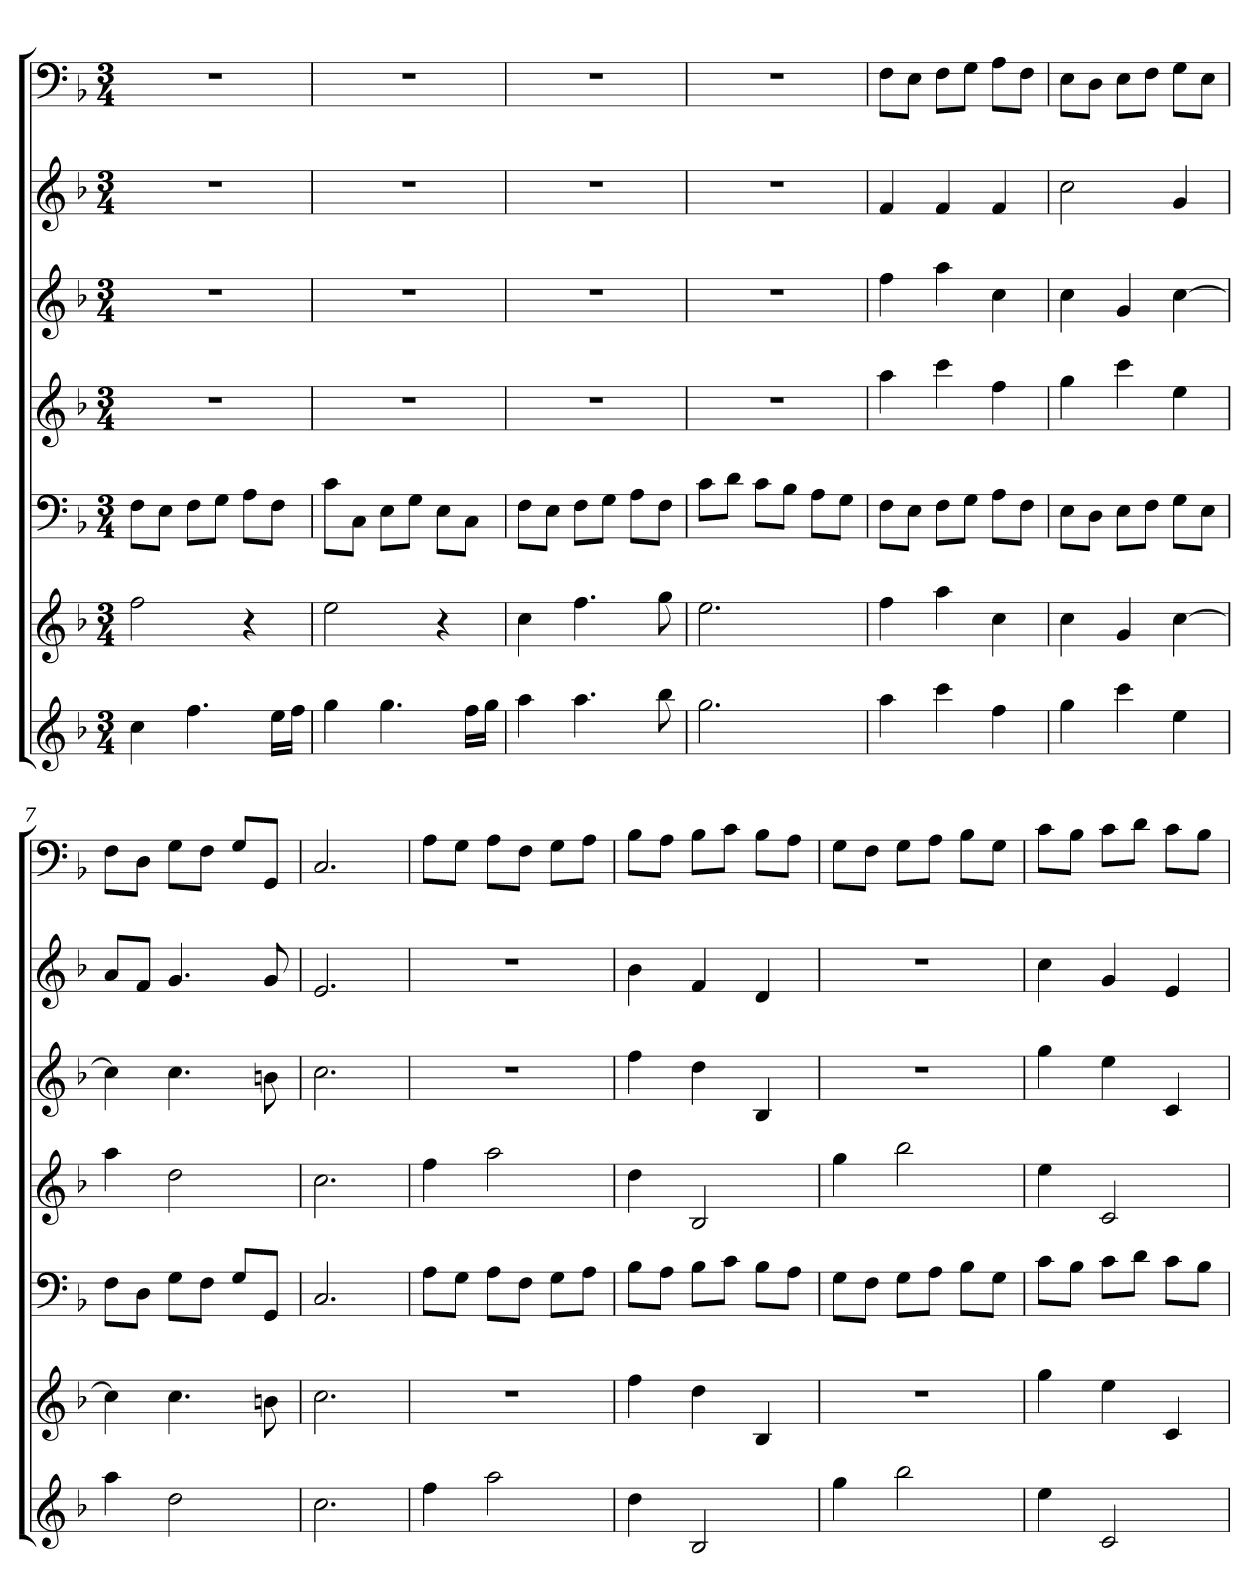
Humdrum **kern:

**kern	**kern	**kern	**kern	**kern	**kern	**kern
*part7	*part6	*part5	*part4	*part3	*part2	*part1
*staff7	*staff6	*staff5	*staff4	*staff3	*staff2	*staff1
*k[b-]	*k[b-]	*k[b-]	*k[b-]	*k[b-]	*k[b-]	*k[b-]
*F:	*F:	*F:	*F:	*F:	*F:	*F:
*M3/4	*M3/4	*M3/4	*M3/4	*M3/4	*M3/4	*M3/4
=1	=1	=1	=1	=1	=1	=1
4cc	2ff	8FL	2.r	2.r	2.r	2.r
.	.	8EJ	.	.	.	.
4.ff	.	8FL	.	.	.	.
.	.	8GJ	.	.	.	.
.	4r	8AL	.	.	.	.
16eeLL	.	8FJ	.	.	.	.
16ffJJ	.	.	.	.	.	.
=2	=2	=2	=2	=2	=2	=2
4gg	2ee	8cL	2.r	2.r	2.r	2.r
.	.	8CJ	.	.	.	.
4.gg	.	8EL	.	.	.	.
.	.	8GJ	.	.	.	.
.	4r	8EL	.	.	.	.
16ffLL	.	8CJ	.	.	.	.
16ggJJ	.	.	.	.	.	.
=3	=3	=3	=3	=3	=3	=3
4aa	4cc	8FL	2.r	2.r	2.r	2.r
.	.	8EJ	.	.	.	.
4.aa	4.ff	8FL	.	.	.	.
.	.	8GJ	.	.	.	.
.	.	8AL	.	.	.	.
8bb-	8gg	8FJ	.	.	.	.
=4	=4	=4	=4	=4	=4	=4
2.gg	2.ee	8cL	2.r	2.r	2.r	2.r
.	.	8dJ	.	.	.	.
.	.	8cL	.	.	.	.
.	.	8B-J	.	.	.	.
.	.	8AL	.	.	.	.
.	.	8GJ	.	.	.	.
=5	=5	=5	=5	=5	=5	=5
4aa	4ff	8FL	4aa	4ff	4f	8FL
.	.	8EJ	.	.	.	8EJ
4ccc	4aa	8FL	4ccc	4aa	4f	8FL
.	.	8GJ	.	.	.	8GJ
4ff	4cc	8AL	4ff	4cc	4f	8AL
.	.	8FJ	.	.	.	8FJ
=6	=6	=6	=6	=6	=6	=6
4gg	4cc	8EL	4gg	4cc	2cc	8EL
.	.	8DJ	.	.	.	8DJ
4ccc	4g	8EL	4ccc	4g	.	8EL
.	.	8FJ	.	.	.	8FJ
4ee	[4cc	8GL	4ee	[4cc	4g	8GL
.	.	8EJ	.	.	.	8EJ
=7	=7	=7	=7	=7	=7	=7
4aa	4cc]	8FL	4aa	4cc]	8aL	8FL
.	.	8DJ	.	.	8fJ	8DJ
2dd	4.cc	8GL	2dd	4.cc	4.g	8GL
.	.	8FJ	.	.	.	8FJ
.	.	8GL	.	.	.	8GL
.	8bn	8GGJ	.	8bn	8g	8GGJ
=8	=8	=8	=8	=8	=8	=8
2.cc	2.cc	2.C	2.cc	2.cc	2.e	2.C
=9	=9	=9	=9	=9	=9	=9
4ff	2.r	8AL	4ff	2.r	2.r	8AL
.	.	8GJ	.	.	.	8GJ
2aa	.	8AL	2aa	.	.	8AL
.	.	8FJ	.	.	.	8FJ
.	.	8GL	.	.	.	8GL
.	.	8AJ	.	.	.	8AJ
=10	=10	=10	=10	=10	=10	=10
4dd	4ff	8B-L	4dd	4ff	4b-	8B-L
.	.	8AJ	.	.	.	8AJ
2B-	4dd	8B-L	2B-	4dd	4f	8B-L
.	.	8cJ	.	.	.	8cJ
.	4B-	8B-L	.	4B-	4d	8B-L
.	.	8AJ	.	.	.	8AJ
=11	=11	=11	=11	=11	=11	=11
4gg	2.r	8GL	4gg	2.r	2.r	8GL
.	.	8FJ	.	.	.	8FJ
2bb-	.	8GL	2bb-	.	.	8GL
.	.	8AJ	.	.	.	8AJ
.	.	8B-L	.	.	.	8B-L
.	.	8GJ	.	.	.	8GJ
=12	=12	=12	=12	=12	=12	=12
4ee	4gg	8cL	4ee	4gg	4cc	8cL
.	.	8B-J	.	.	.	8B-J
2c	4ee	8cL	2c	4ee	4g	8cL
.	.	8dJ	.	.	.	8dJ
.	4c	8cL	.	4c	4e	8cL
.	.	8B-J	.	.	.	8B-J
=	=	=	=	=	=	=
*-	*-	*-	*-	*-	*-	*-
